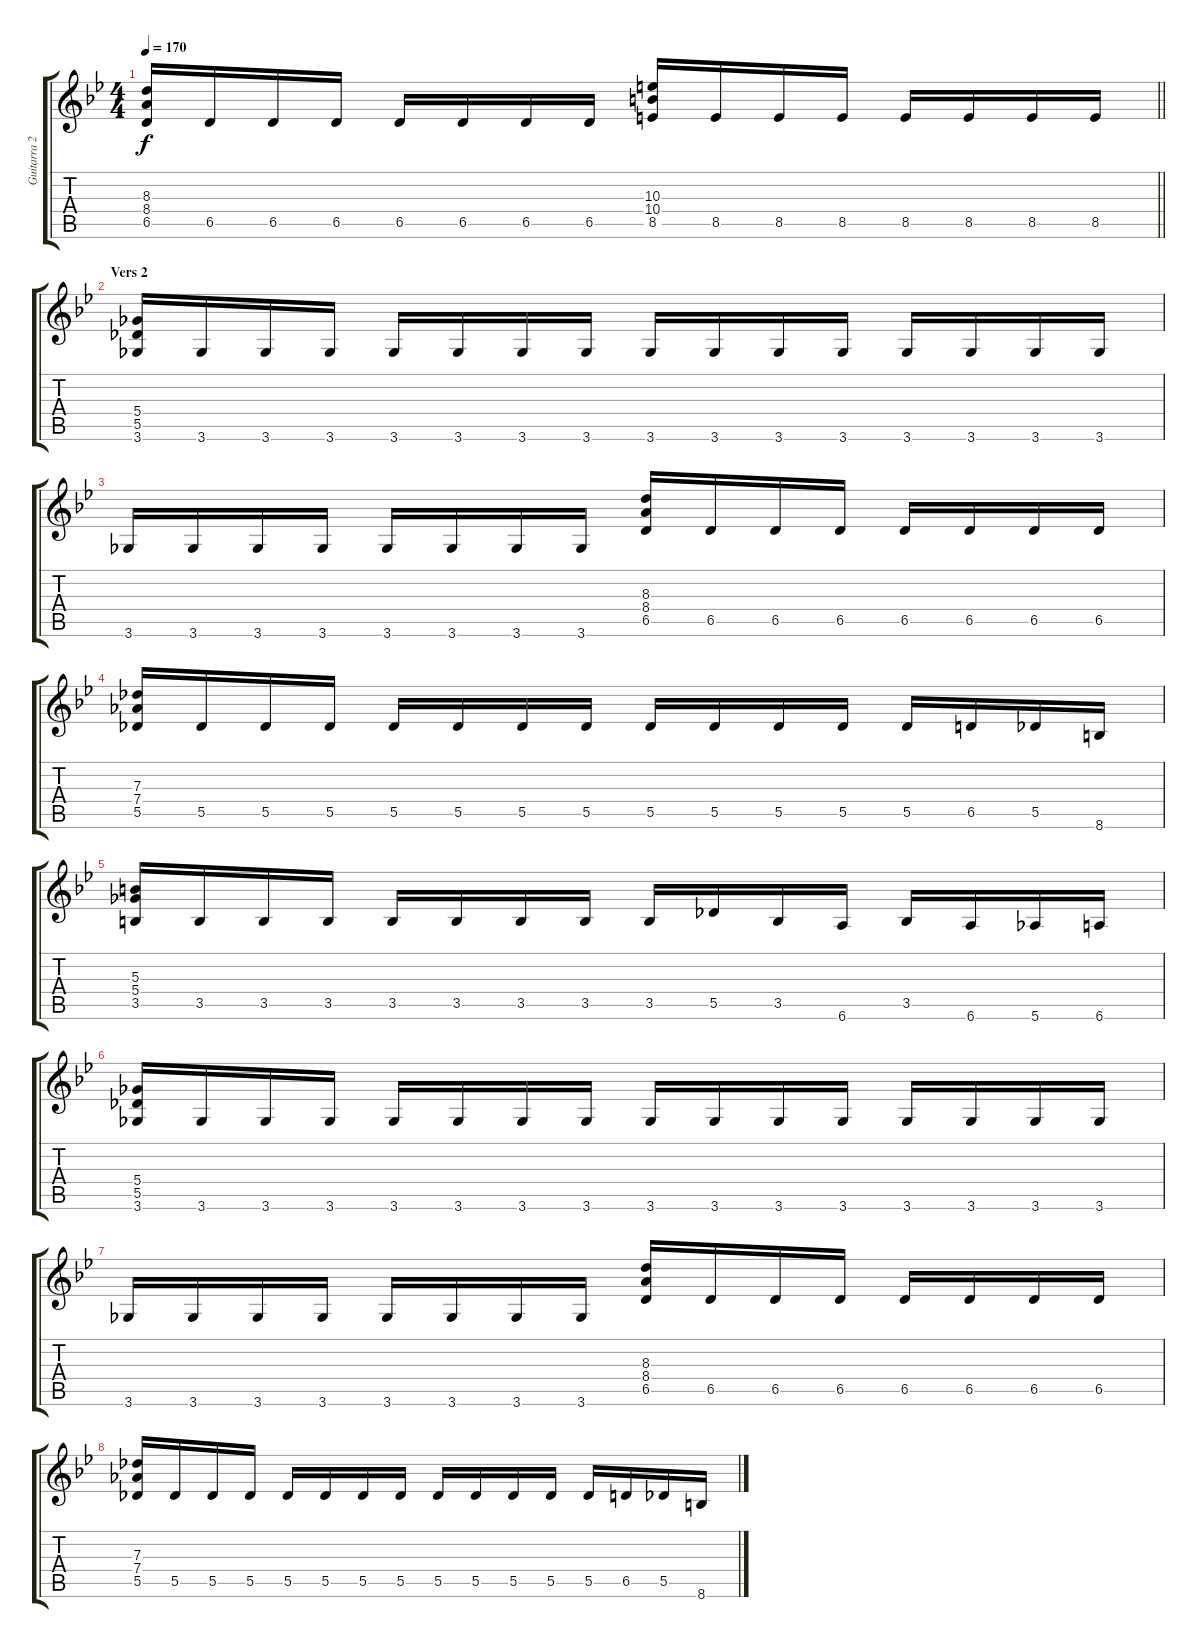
\track ("Guitarra 2" "Guitarra 2") {instrument overdrivenguitar}
\staff {score tabs}
\tuning (Eb4 Bb3 Gb3 Db3 Ab2 Eb2) {hide}
\ts (4 4)
\tempo 170
\clef g2
\barLineRight lightlight
\ks gminor
(8.3 8.4 6.5).16{dy f} 6.5.16 6.5.16 6.5.16 6.5.16 6.5.16 6.5.16 6.5.16 (10.3 10.4 8.5).16 8.5.16 8.5.16 8.5.16 8.5.16 8.5.16 8.5.16 8.5.16 |
\section ("" "Vers 2")
(5.4 5.5 3.6).16 3.6.16 3.6.16 3.6.16 3.6.16 3.6.16 3.6.16 3.6.16 3.6.16 3.6.16 3.6.16 3.6.16 3.6.16 3.6.16 3.6.16 3.6.16 |
3.6.16 3.6.16 3.6.16 3.6.16 3.6.16 3.6.16 3.6.16 3.6.16 (8.3 8.4 6.5).16 6.5.16 6.5.16 6.5.16 6.5.16 6.5.16 6.5.16 6.5.16 |
(7.3 7.4 5.5).16 5.5.16 5.5.16 5.5.16 5.5.16 5.5.16 5.5.16 5.5.16 5.5.16 5.5.16 5.5.16 5.5.16 5.5.16 6.5.16 5.5.16 8.6.16 |
(5.3 5.4 3.5).16 3.5.16 3.5.16 3.5.16 3.5.16 3.5.16 3.5.16 3.5.16 3.5.16 5.5.16 3.5.16 6.6.16 3.5.16 6.6.16 5.6.16 6.6.16 |
(5.4 5.5 3.6).16 3.6.16 3.6.16 3.6.16 3.6.16 3.6.16 3.6.16 3.6.16 3.6.16 3.6.16 3.6.16 3.6.16 3.6.16 3.6.16 3.6.16 3.6.16 |
3.6.16 3.6.16 3.6.16 3.6.16 3.6.16 3.6.16 3.6.16 3.6.16 (8.3 8.4 6.5).16 6.5.16 6.5.16 6.5.16 6.5.16 6.5.16 6.5.16 6.5.16 |
(7.3 7.4 5.5).16 5.5.16 5.5.16 5.5.16 5.5.16 5.5.16 5.5.16 5.5.16 5.5.16 5.5.16 5.5.16 5.5.16 5.5.16 6.5.16 5.5.16 8.6.16
